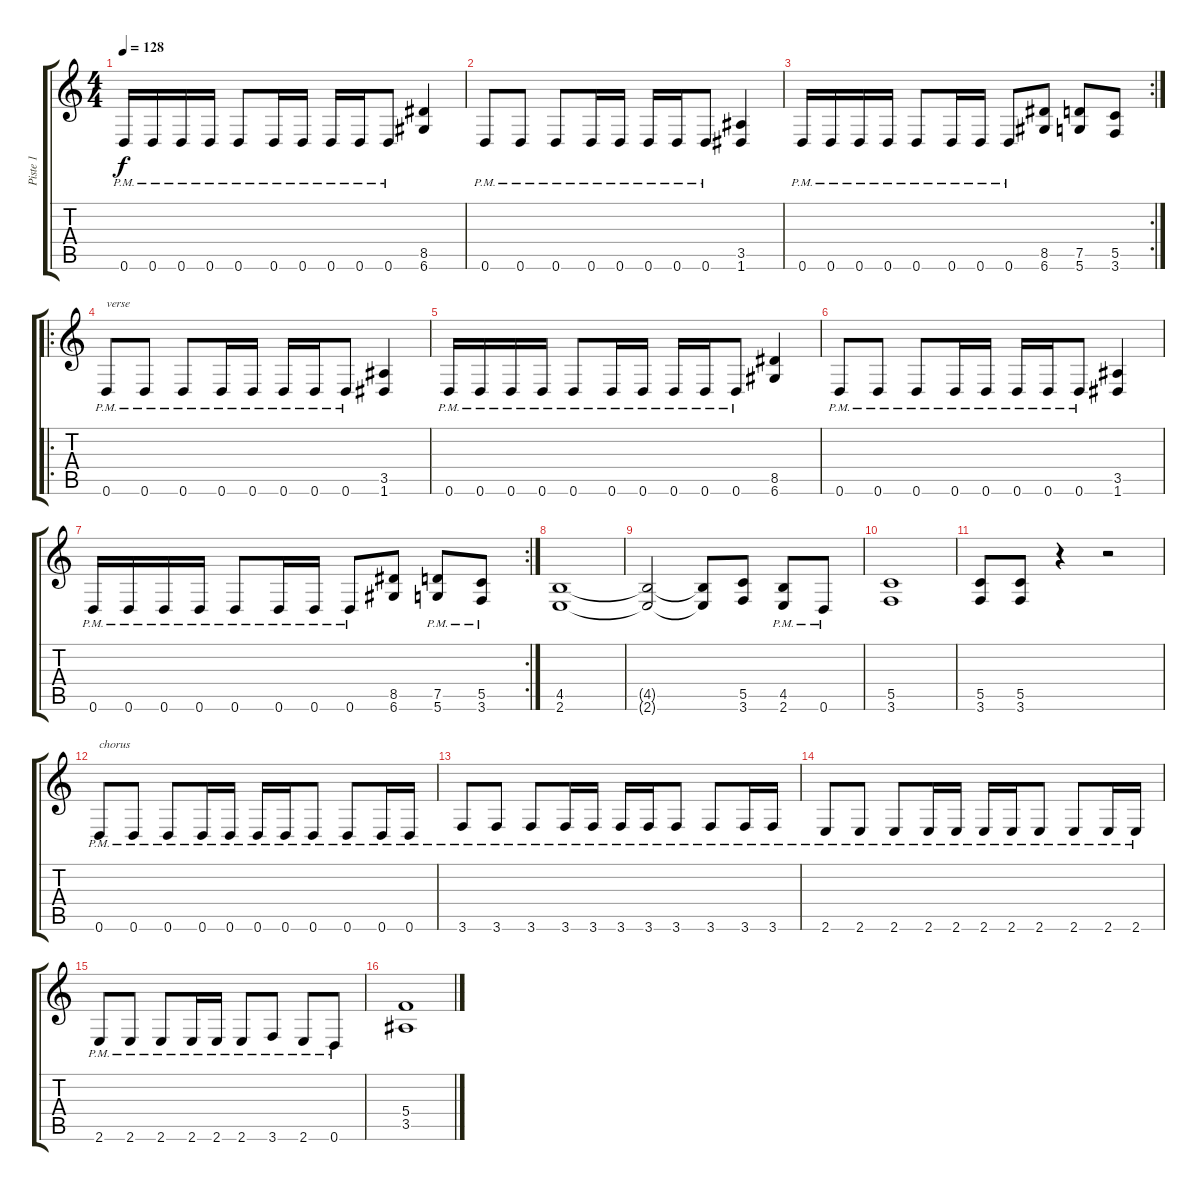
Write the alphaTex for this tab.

\track ("Piste 1" "Piste 1") {instrument distortionguitar}
\staff {score tabs}
\tuning (D4 A3 F3 C3 G2 D2) {hide}
\ts (4 4)
\tempo 128
\clef g2
\ks c
0.6{pm}.16{dy f} 0.6{pm}.16 0.6{pm}.16 0.6{pm}.16 0.6{pm}.8 0.6{pm}.16 0.6{pm}.16 0.6{pm}.16 0.6{pm}.16 0.6{pm}.8 (8.5 6.6).4 |
0.6{pm}.8 0.6{pm}.8 0.6{pm}.8 0.6{pm}.16 0.6{pm}.16 0.6{pm}.16 0.6{pm}.16 0.6{pm}.8 (3.5 1.6).4 |
\rc 2
0.6{pm}.16 0.6{pm}.16 0.6{pm}.16 0.6{pm}.16 0.6{pm}.8 0.6{pm}.16 0.6{pm}.16 0.6{pm}.8 (8.5 6.6).8 (7.5 5.6).8 (5.5 3.6).8 |
\ro
0.6{pm}.8{txt "verse"} 0.6{pm}.8 0.6{pm}.8 0.6{pm}.16 0.6{pm}.16 0.6{pm}.16 0.6{pm}.16 0.6{pm}.8 (3.5 1.6).4 |
0.6{pm}.16 0.6{pm}.16 0.6{pm}.16 0.6{pm}.16 0.6{pm}.8 0.6{pm}.16 0.6{pm}.16 0.6{pm}.16 0.6{pm}.16 0.6{pm}.8 (8.5 6.6).4 |
0.6{pm}.8 0.6{pm}.8 0.6{pm}.8 0.6{pm}.16 0.6{pm}.16 0.6{pm}.16 0.6{pm}.16 0.6{pm}.8 (3.5 1.6).4 |
\rc 2
0.6{pm}.16 0.6{pm}.16 0.6{pm}.16 0.6{pm}.16 0.6{pm}.8 0.6{pm}.16 0.6{pm}.16 0.6{pm}.8 (8.5 6.6).8 (7.5{pm} 5.6{pm}).8 (5.5{pm} 3.6{pm}).8 |
(4.5 2.6).1 |
(4.5{t} 2.6{t}).2 (4.5{t} 2.6{t}).8 (5.5 3.6).8 (4.5{pm} 2.6{pm}).8 0.6{pm}.8 |
(5.5 3.6).1 |
(5.5 3.6).8 (5.5 3.6).8 r.4 r.2 |
0.6{pm}.8{txt "chorus"} 0.6{pm}.8 0.6{pm}.8 0.6{pm}.16 0.6{pm}.16 0.6{pm}.16 0.6{pm}.16 0.6{pm}.8 0.6{pm}.8 0.6{pm}.16 0.6{pm}.16 |
3.6{pm}.8 3.6{pm}.8 3.6{pm}.8 3.6{pm}.16 3.6{pm}.16 3.6{pm}.16 3.6{pm}.16 3.6{pm}.8 3.6{pm}.8 3.6{pm}.16 3.6{pm}.16 |
2.6{pm}.8 2.6{pm}.8 2.6{pm}.8 2.6{pm}.16 2.6{pm}.16 2.6{pm}.16 2.6{pm}.16 2.6{pm}.8 2.6{pm}.8 2.6{pm}.16 2.6{pm}.16 |
2.6{pm}.8 2.6{pm}.8 2.6{pm}.8 2.6{pm}.16 2.6{pm}.16 2.6{pm}.8 3.6{pm}.8 2.6{pm}.8 0.6{pm}.8 |
(5.4 3.5).1
